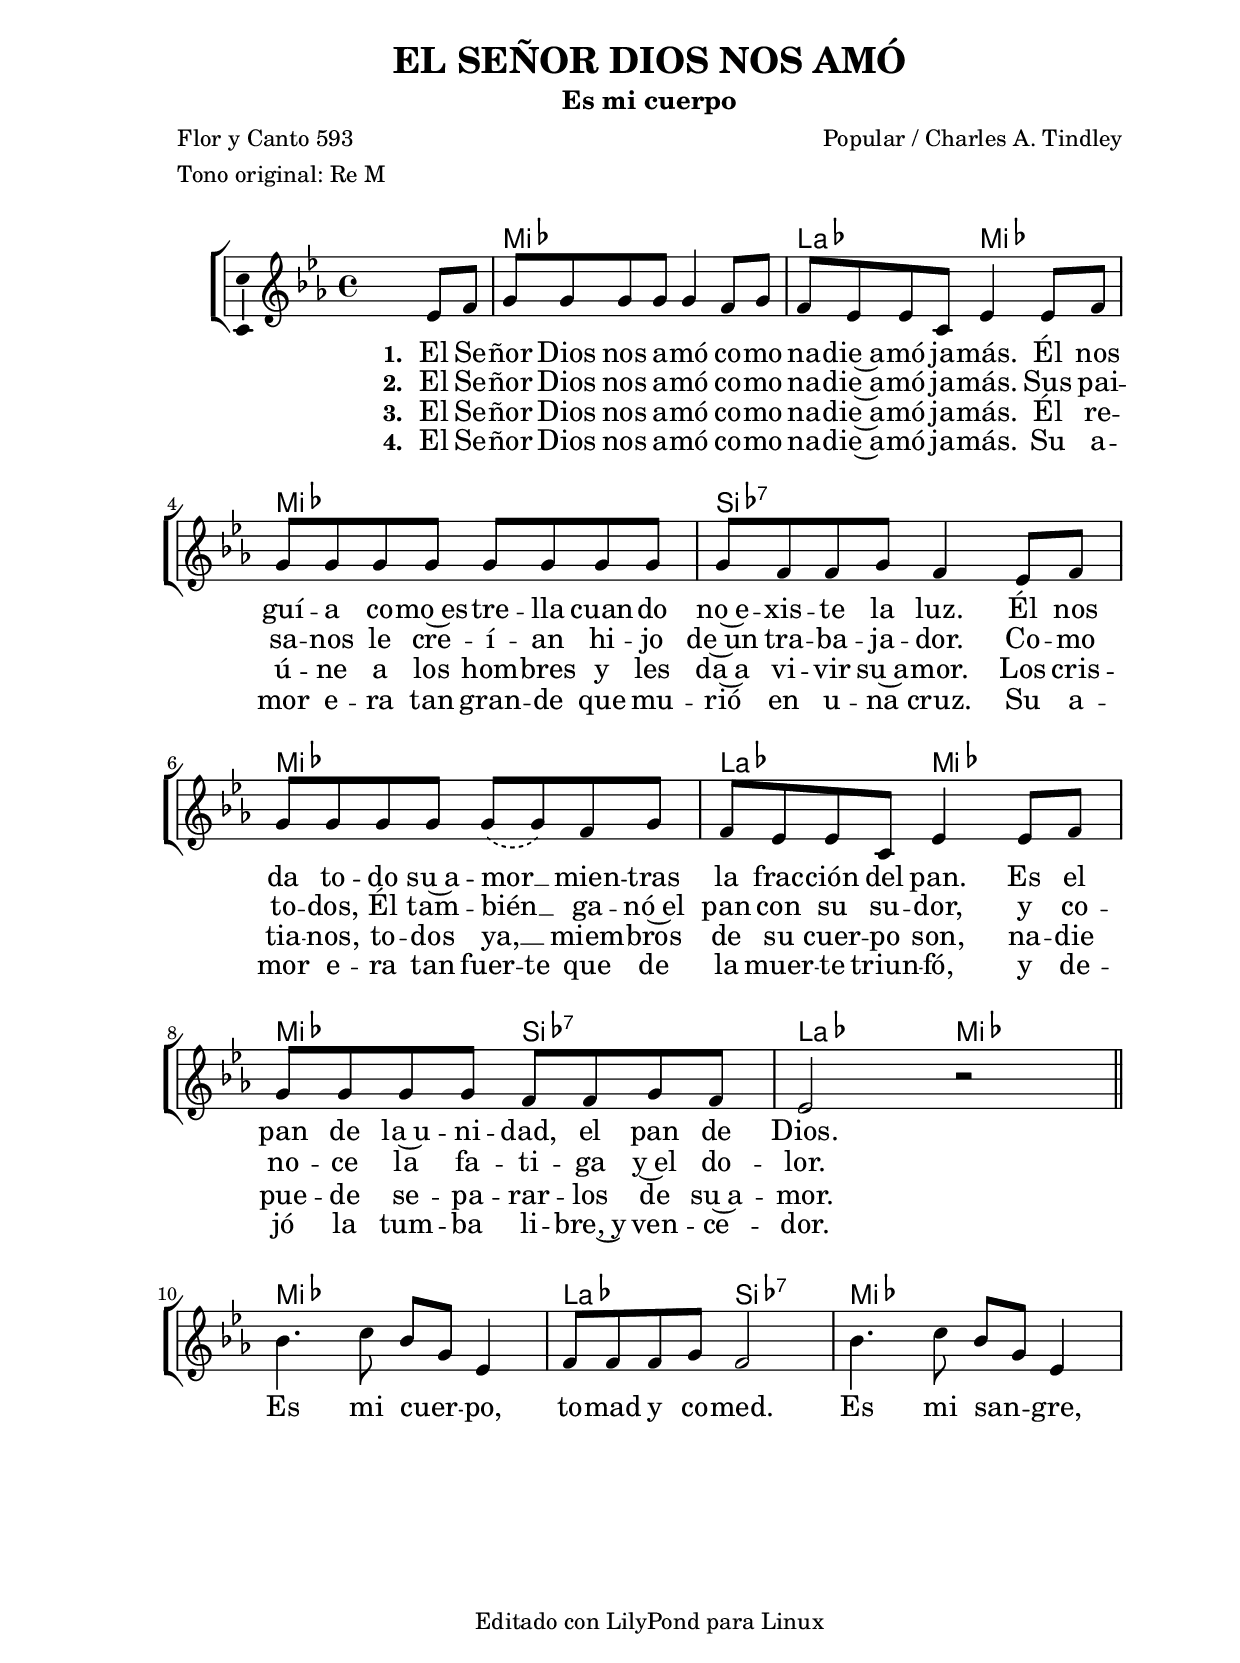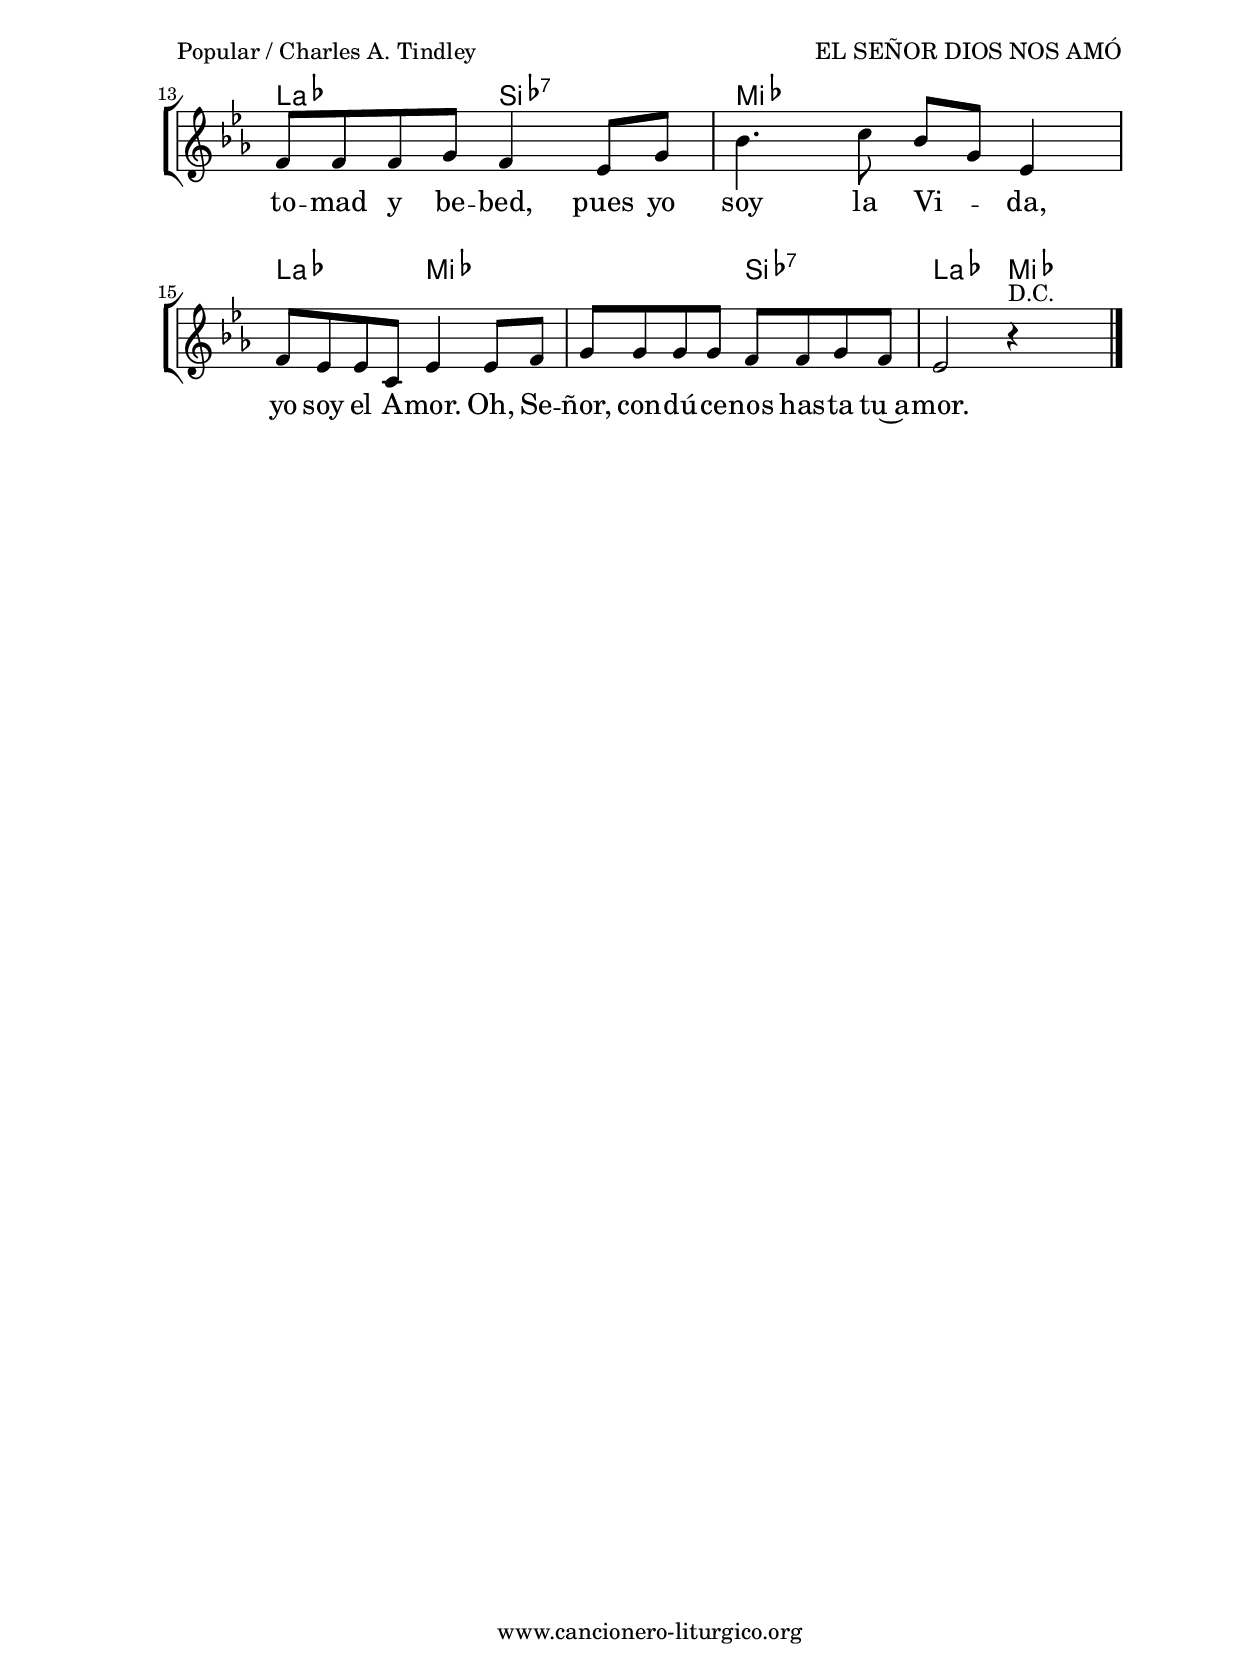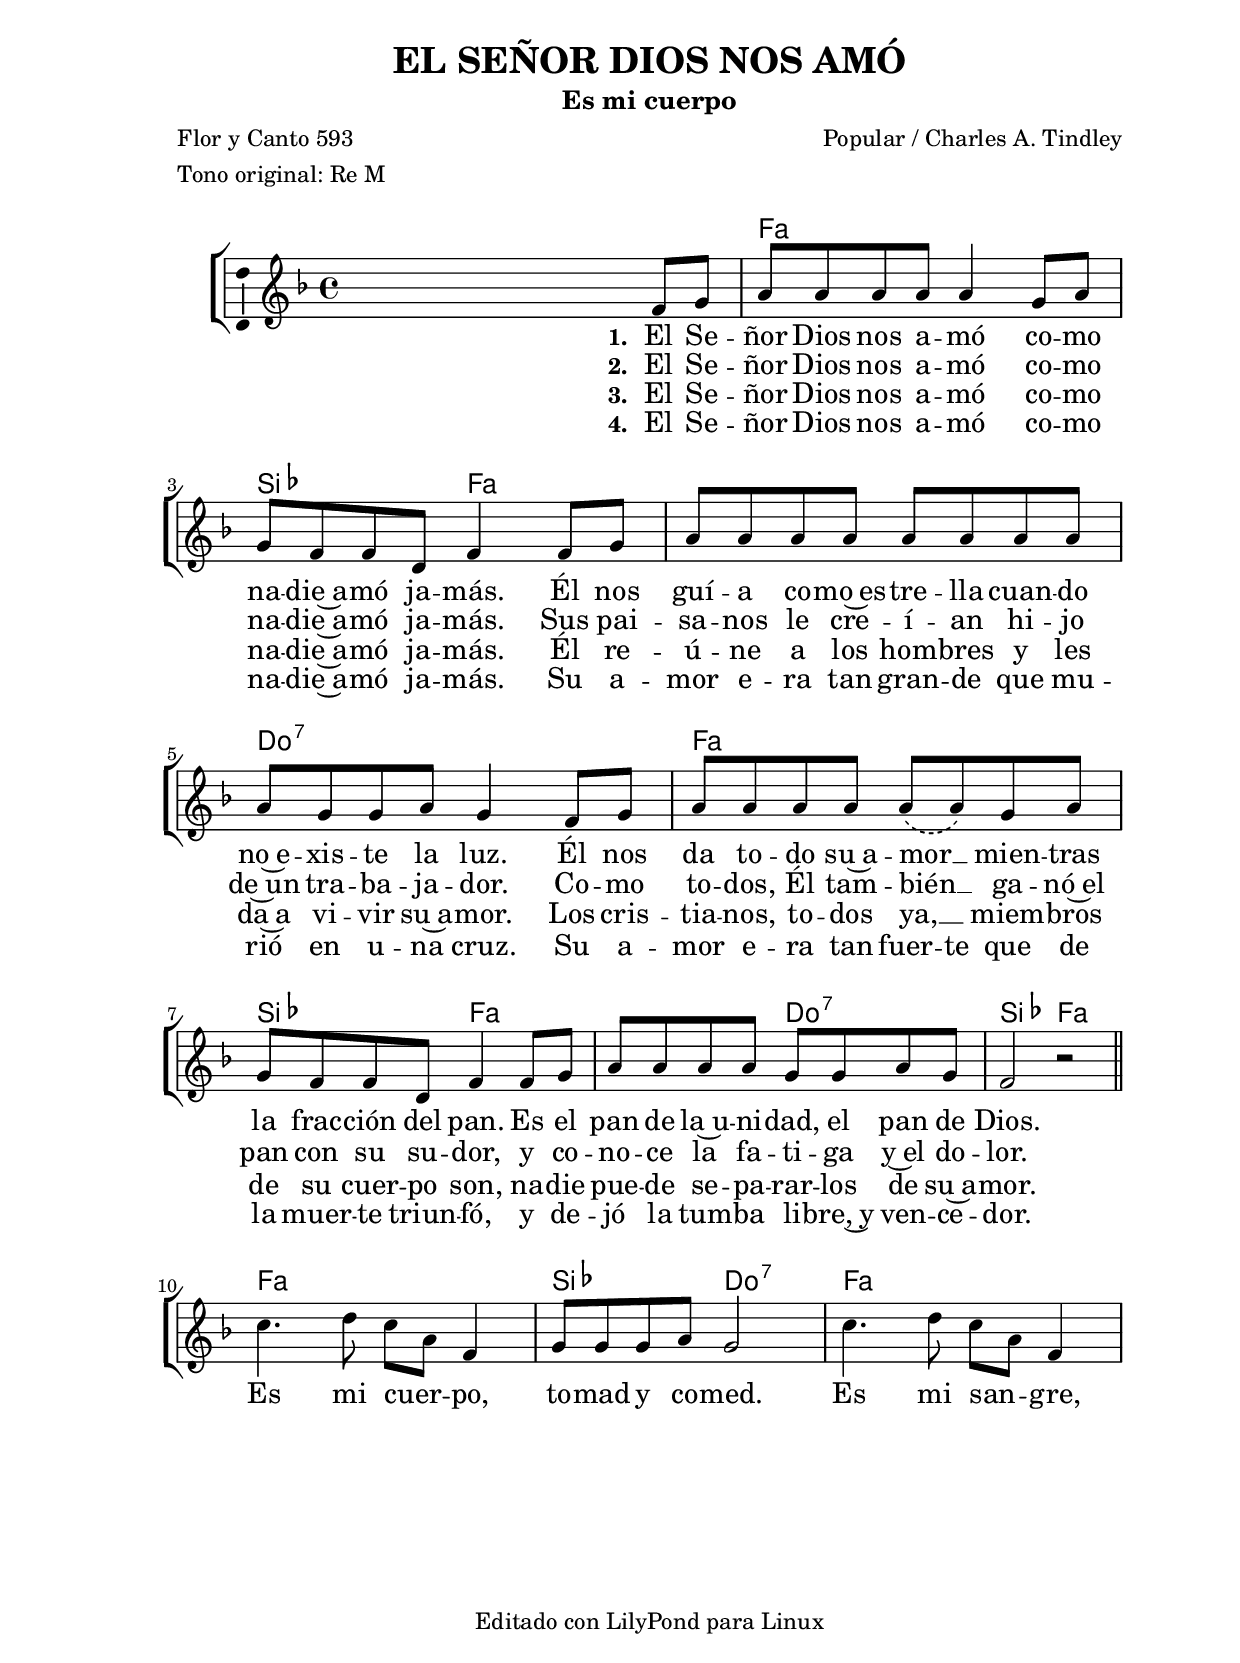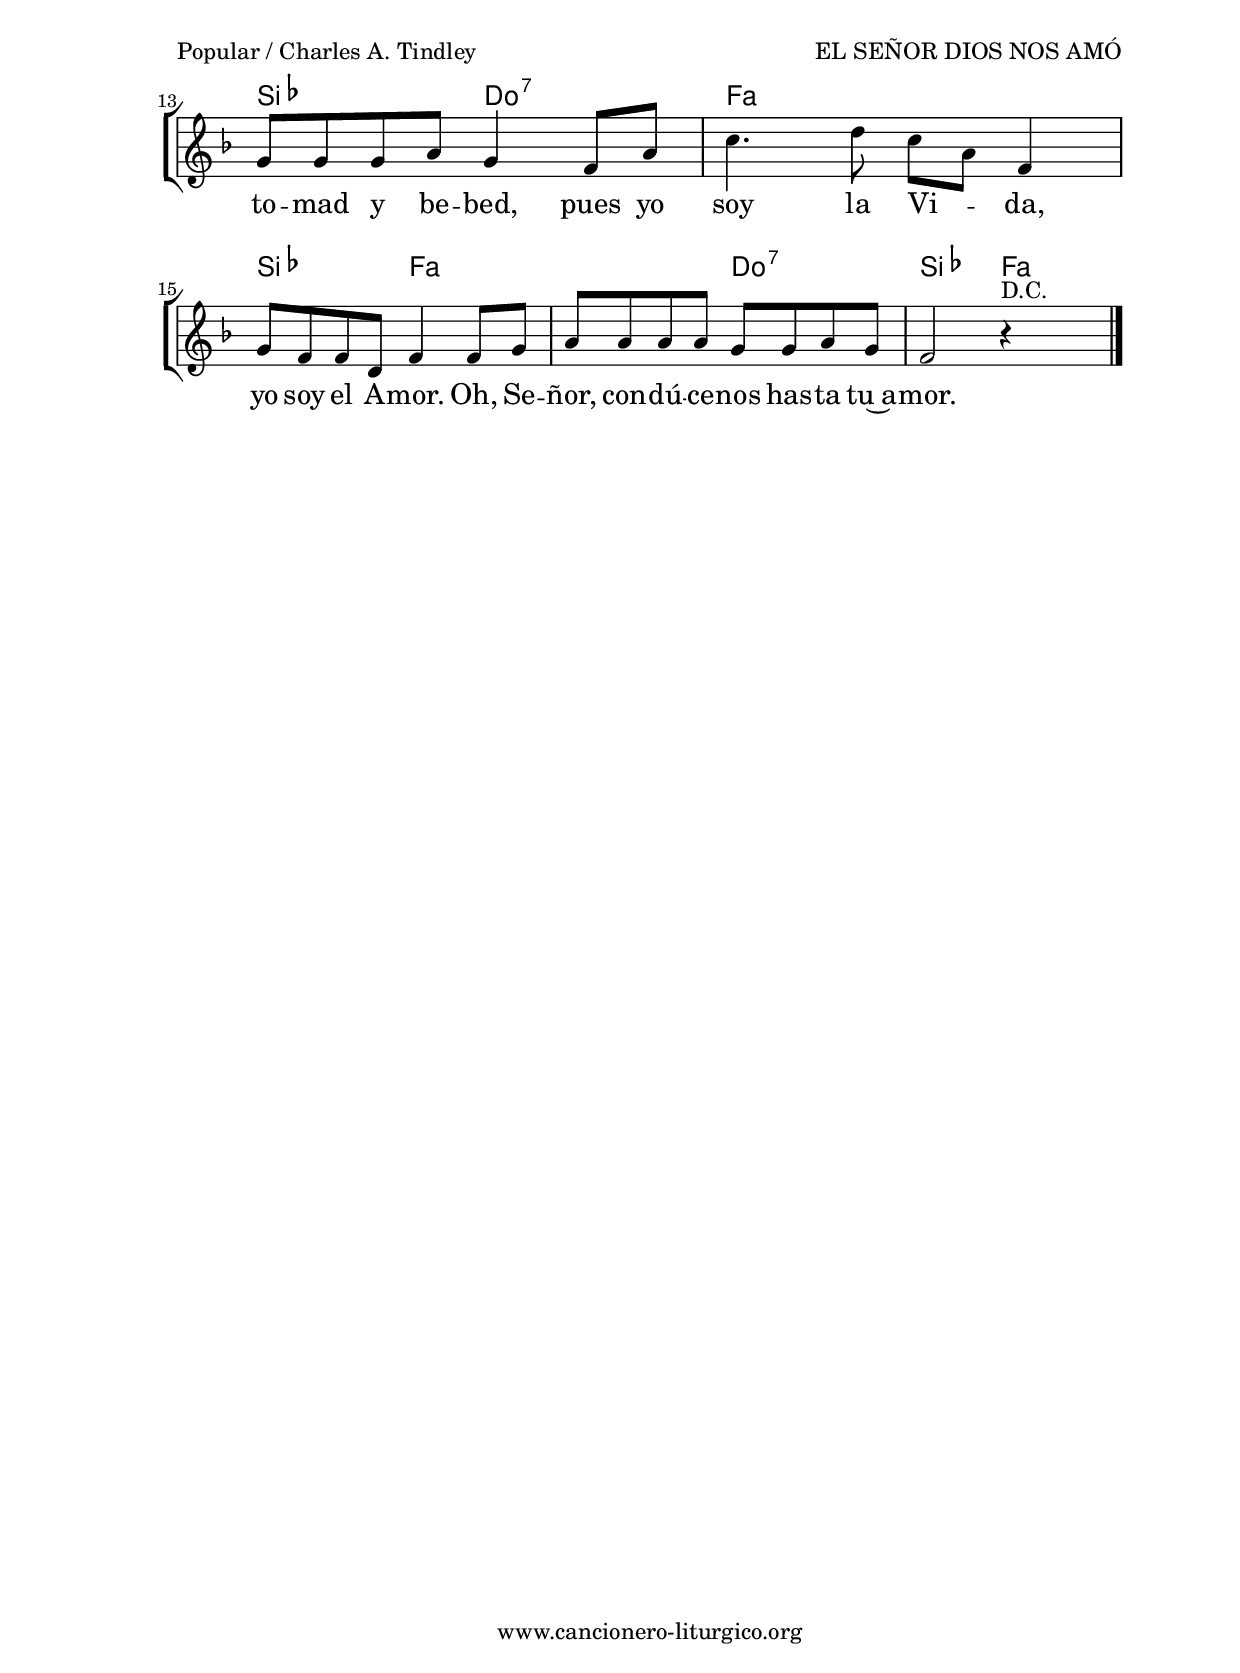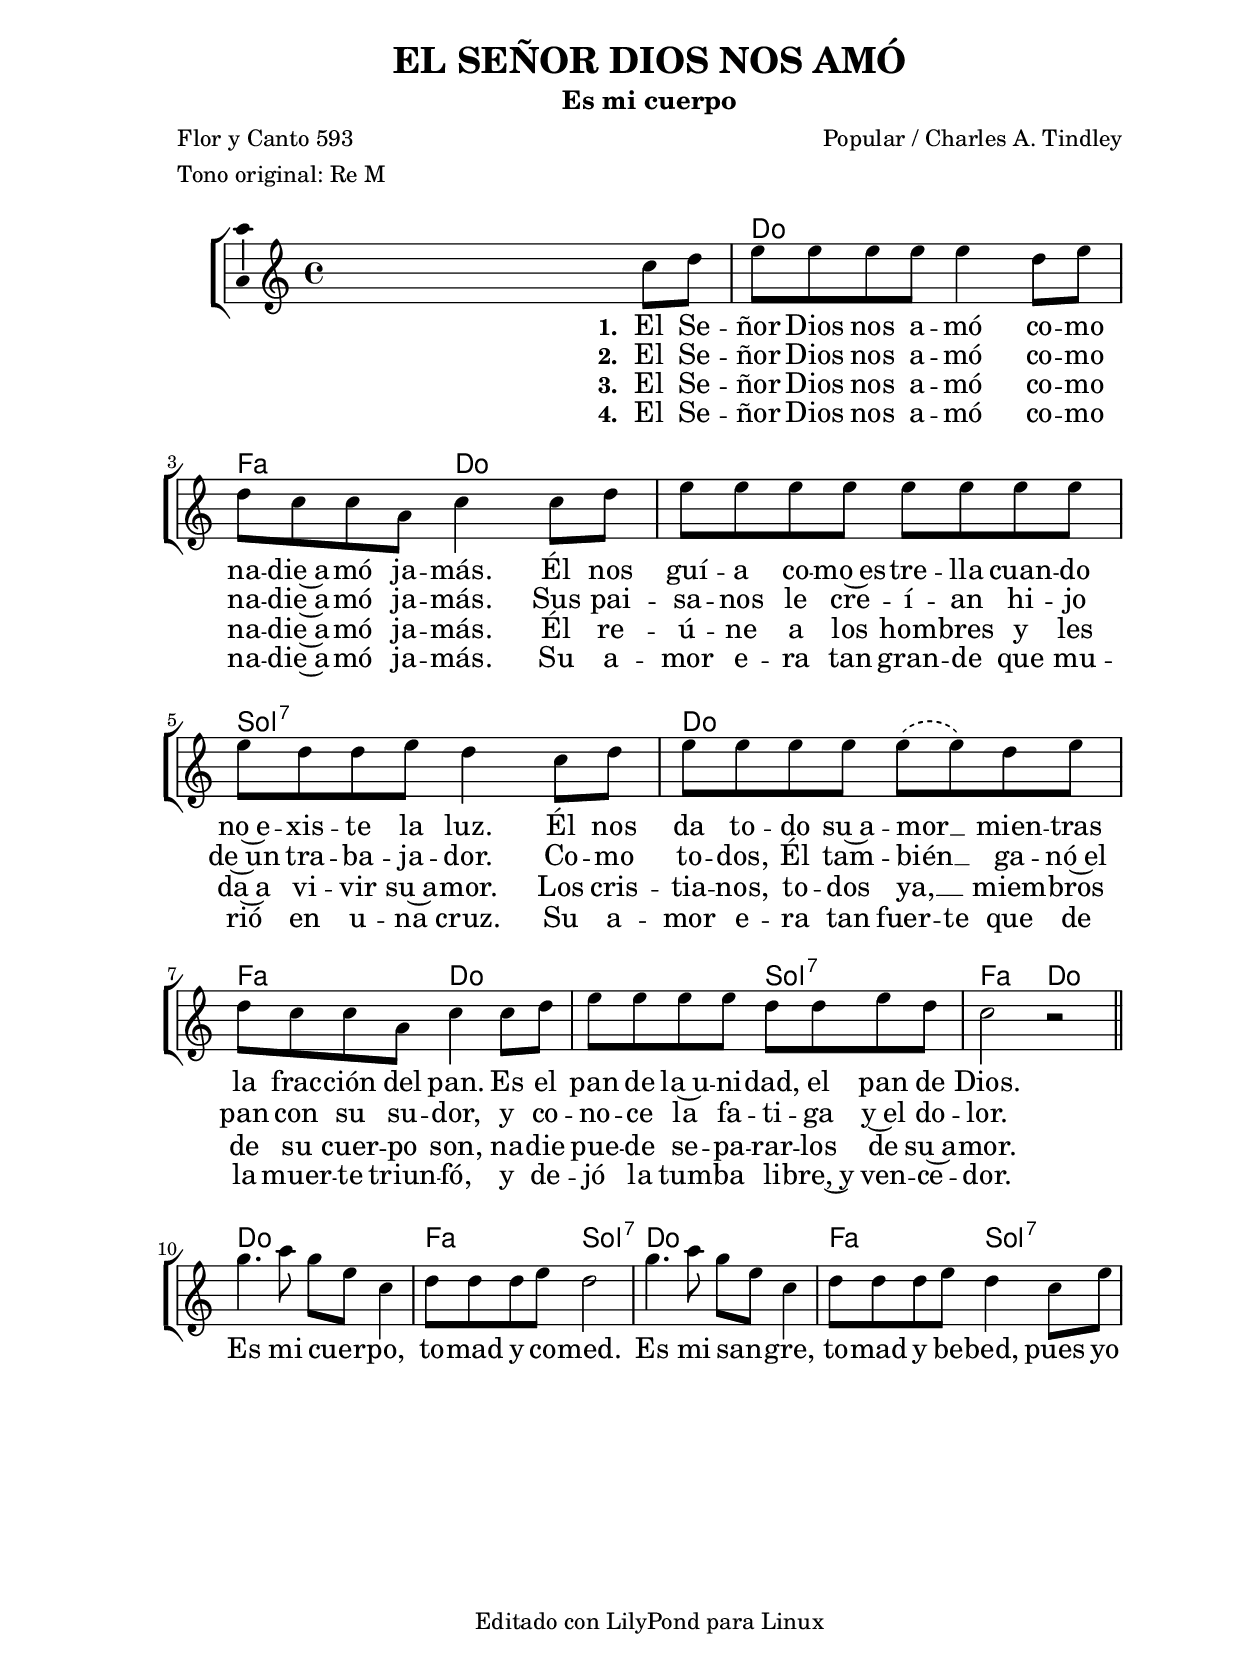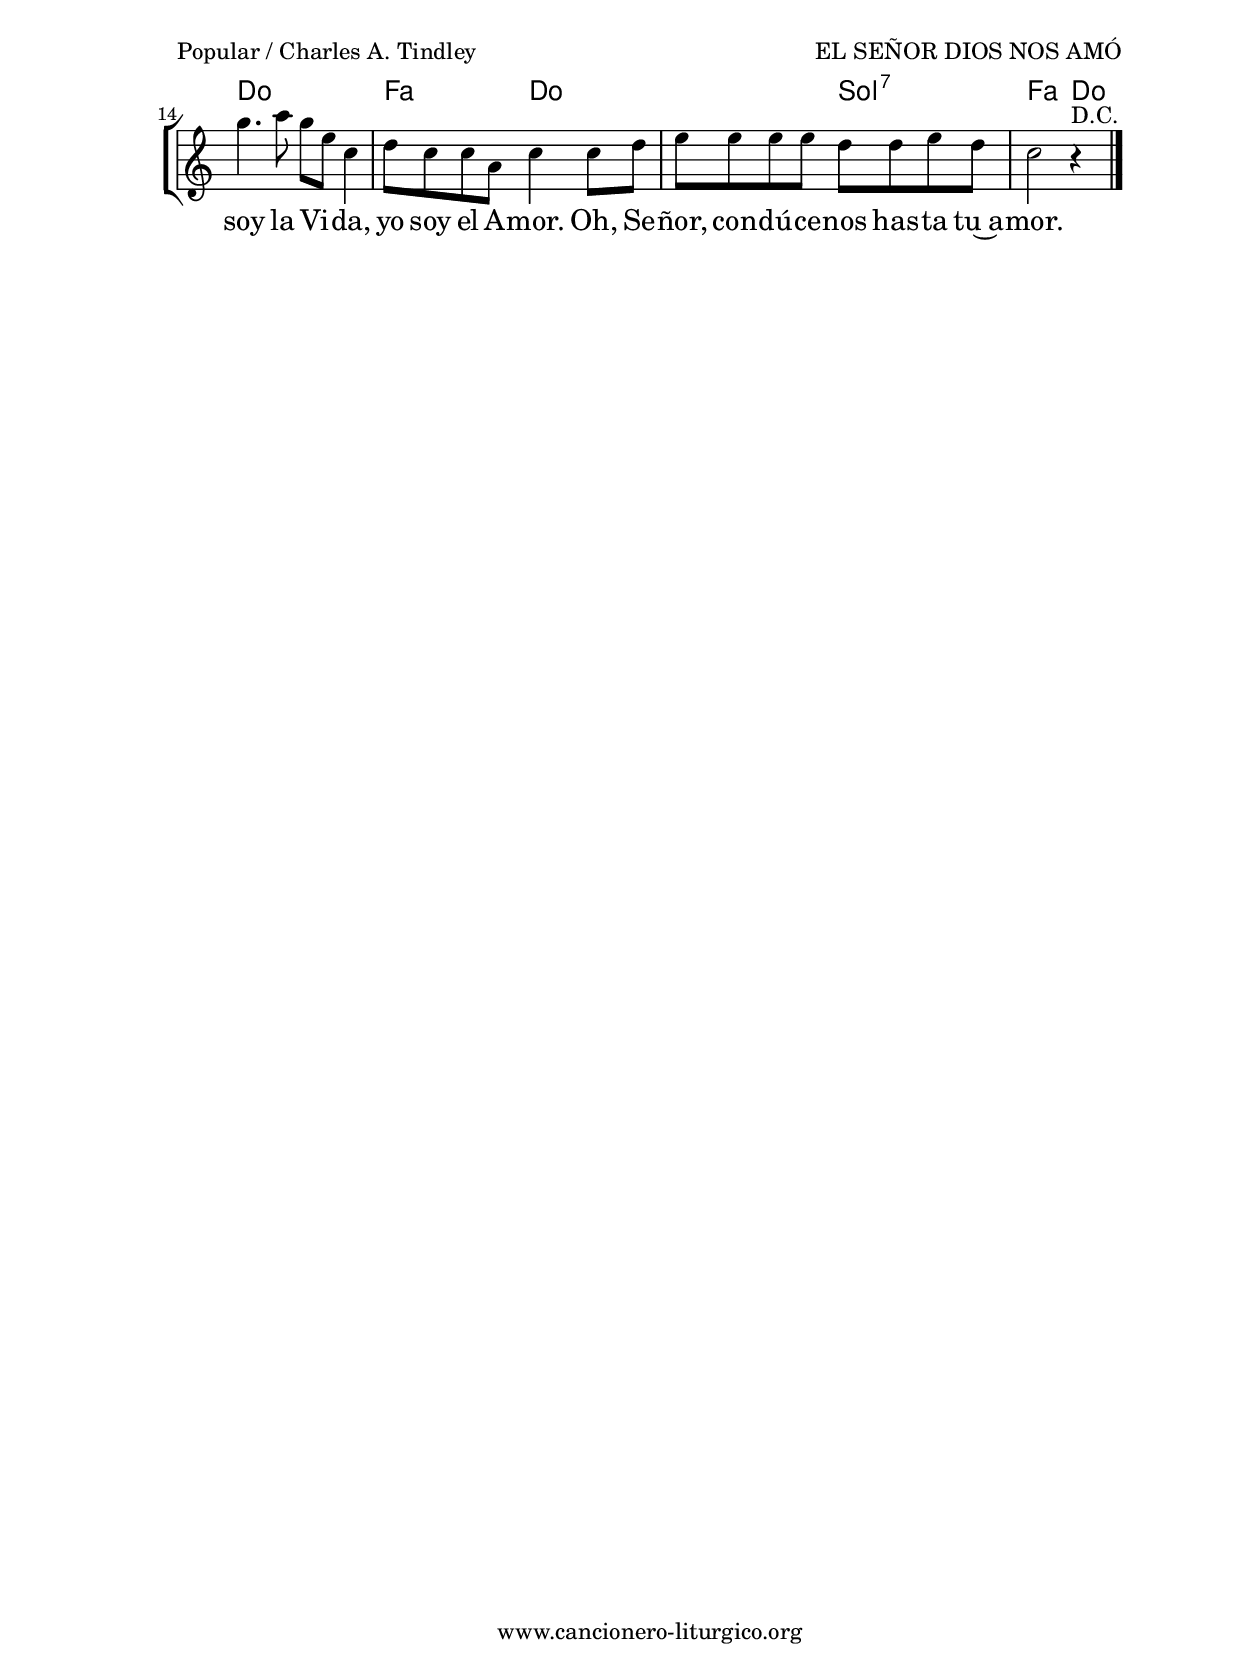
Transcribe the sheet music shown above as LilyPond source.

%
%para convertir .midi en .wav:
%timidity filename.midi -Ow -o finename.wav
%
%
%Para convertir de .wav a .mp3:
%lame -h -m j filename.wav
%
%
%para escuchar el midi:
%timidity nombrefichero.midi
%


%versión de lilypond para la que se ha escrito esta partitura:
\version "2.16.0"

	%Tamaño papel
	#(set-default-paper-size "a4")
	%Tamaño partitura
	#(set-global-staff-size 20)
	%No responde al pulsar sobre una nota
	#(ly:set-option 'point-and-click #f)

%parámetros del encabezamiento:
\header {
	title = "EL SEÑOR DIOS NOS AMÓ"
	subtitle = "Es mi cuerpo"
	composer = "Popular / Charles A. Tindley"
	poet = "Flor y Canto 593"
	meter = "Tono original: Re M"
	arranger = ""
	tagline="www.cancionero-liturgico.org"
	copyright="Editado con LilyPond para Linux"
	}

%parámetros asociados al papel:
\paper  {
	oddHeaderMarkup = \markup {\fill-line { \on-the-fly #not-first-page \fromproperty #'header:title \on-the-fly #not-first-page \fromproperty #'header:composer }}
	evenHeaderMarkup = \markup {\fill-line { \fromproperty #'header:composer \fromproperty #'header:title }}
	#(set-paper-size "a4")
	print-page-number = ##f
	first-page-number = 1
	print-first-page-number = ##f
%	head-separation = 3.0 \cm
	top-margin = 2.0 \cm
	bottom-margin = 0.5\cm
%%%	bottom-margin = -3.75\cm
	left-margin = 3.0 \cm
	line-width = 16.0 \cm 
	indent = 8\mm
	interscoreline = 2.\mm
	between-system-space = 15\mm
%	para que las partituras no llenen la hoja:
	ragged-bottom = ##t
%	idem para la última hoja:
	ragged-last-bottom = ##f
%	para que las partituras llenen el ancho del papel:
	ragged-last = ##f
	after-title-space = 2.5 \cm
%page-count=1
%system-count=8

	%Flexible Vertical Spacing
%	markup-markup-spacing =
%	#'((basic-distance . 15) (minimum-distance . 15) (padding . 3))
	markup-system-spacing =
	#'((basic-distance . 15) (minimum-distance . 15) (padding . 3))
	system-system-spacing =
	#'((basic-distance . 15) (minimum-distance . 15) (padding . 3))
	score-system-spacing =
	#'((basic-distance . 15) (minimum-distance . 15) (padding . 5))
%	top-system-spacing = % header
%	#'((basic-distance . 8) (minimum-distance . 0) (padding . 0))
%	top-markup-spacing =
%	#'((basic-distance . 20) (minimum-distance . 20) (padding . 0))
	last-bottom-spacing = % footer
	#'((basic-distance . 5) (minimum-distance . 5) (padding . 0))
%	score-markup-spacing =
%	#'((basic-distance . 16) (minimum-distance . 13) (padding . 0))

	}


%parámetros que afectan a toda la partitura:
global =  {
	%clave de sol (G):
	\clef G
	%armadura:
	\transpose d ees
	\key d \major
	\tempo 4=100
	\set Score.tempoHideNote = ##t
	}


acordes = {
	\italianChords
	\chordmode {
	\transpose d ees
{

s2 s d s g d d s a:7 s d s g d d a:7 g d
d2 s g a:7 d s g a:7 d s g d d a:7 g d

	}
	}
}


melodia = 

	\transpose d ees
{
	\relative c'{
	\time 4/4

\phrasingSlurDashed

s2 s4 d8 e
fis8 fis fis fis fis4 e8 fis
e8 d d b d4 d8 e
fis8 fis fis fis fis fis fis fis
fis8 e e fis e4 d8 e
fis8 fis fis fis fis \(fis\) e fis
e8 d d b d4 d8 e
fis8 fis fis fis e e fis e
d2 r2

\bar "||"
\break

a'4. b8 a8 fis d4
e8 e e fis e2
a4. b8 a fis d4
e8 e e fis e4 d8 fis
a4. b8 a fis d4
e8 d d b d4 d8 e
fis8 fis fis fis e e fis e
d2 r4^"D.C." s4

\bar "|."
	}
	}


texto = \lyricmode {
\set stanza =#"1. " El Se -- ñor Dios nos a -- mó co -- mo na -- die~a -- mó ja -- más. 
Él nos guí -- a co -- mo~es -- tre -- lla cuan -- do no~e -- xis -- te la luz. 
Él nos da to -- do su~a -- mor __ _ mien -- tras la frac -- ción del pan. 
Es el pan de la~u -- ni -- dad, el pan de Dios.

Es mi cuer -- _ po, to -- mad y co -- med. 
Es mi san -- _ gre, to -- mad y be -- bed, 
pues yo soy la Vi -- _ da, yo soy el A -- mor. 
Oh, Se -- ñor, con -- dú -- ce -- nos has -- ta tu~a -- mor.

	}

textodos = \lyricmode {

\set stanza =#"2. " El Se -- ñor Dios nos a -- mó co -- mo na -- die~a -- mó ja -- más. 
Sus pai -- sa -- nos le cre -- í -- an hi -- jo de~un tra -- ba -- ja -- dor. 
Co -- mo to -- dos, Él tam -- bién __ _ ga -- nó~el pan con su su -- dor, 
y co -- no -- ce la fa -- ti -- ga y~el do -- lor.

	}

textotres = \lyricmode {

\set stanza =#"3. " El Se -- ñor Dios nos a -- mó co -- mo na -- die~a -- mó ja -- más. 
Él re -- ú -- ne a los hom -- bres y les da~a vi -- vir su~a -- mor. 
Los cris -- tia -- nos, to -- dos ya, __ _ miem -- bros de su cuer -- po son, 
na -- die pue -- de se -- pa -- rar -- los de su~a -- mor.

	}

textocuatro = \lyricmode {

\set stanza =#"4. " El Se -- ñor Dios nos a -- mó co -- mo na -- die~a -- mó ja -- más. 
Su a -- mor e -- ra tan gran -- de que mu -- rió en u -- na cruz.
Su a -- mor e -- ra tan fuer -- te que de la muer -- te triun -- fó,
y de -- jó la tum -- ba li -- bre,~y ven -- ce -- dor.

	}


acordesStaff = \context ChordNames = acordesStaff <<
	\set chordChanges = ##t
	\acordes
	>>


vozStaff = \context Voice = vozStaff
\with {\consists "Ambitus_engraver"}
<<
%	\set Staff.instrumentName = ""
%	\set Staff.shortInstrumentName = ""
%	\set Staff.midiInstrument = #"clarinet"
%	\set Staff.midiInstrument = #"cello"
%	\set Staff.midiInstrument = #"flute"
	\set Staff.midiInstrument = #"electric guitar (jazz)"
%	\set Staff.midiInstrument = #"english horn"
%	\set Staff.midiInstrument = #"violin"
%	\set Staff.midiInstrument = #"glockenspiel"
	\set Staff.midiMinimumVolume = #0.7
	\set Staff.midiMaximumVolume = #0.9
	\global
	\melodia
	>>


textoStaff = \context Lyrics = textoStaff <<
	\lyricsto vozStaff \texto
	>>

textodosStaff = \context Lyrics = textodosStaff <<
	\lyricsto vozStaff \textodos
	>>

textotresStaff = \context Lyrics = textotresStaff <<
	\lyricsto vozStaff \textotres
	>>

textocuatroStaff = \context Lyrics = textocuatroStaff <<
	\lyricsto vozStaff \textocuatro
	>>


\book {
	\score {
		\context ChoirStaff {
			\override StaffGroup.SystemStartBracket #'collapse-height = #1
			\override Score.SystemStartBar #'collapse-height = #1
			<<
			\acordesStaff
			\vozStaff
			\textoStaff
			\textodosStaff
			\textotresStaff
			\textocuatroStaff
			>>
			}
		\layout {
	    		\context {
				\Lyrics
				\override LyricText #'font-size = #2
				}
	   		 \context {
				\Score
				\override StaffSymbol #'staff-space = #(magstep +3)
				}
			}
		}
	\score {
		\unfoldRepeats
		\context ChoirStaff {
			<<
			\acordesStaff
			\vozStaff
			>>
			}
		\midi {
	  		\context {
	  			\Score
				tempoWholesPerMinute = #(ly:make-moment 70 4)
				}
			}
		}
	}



#(define output-suffix "C")
\book {
	\score {
		\context ChoirStaff {
			\override StaffGroup.SystemStartBracket #'collapse-height = #1
			\override Score.SystemStartBar #'collapse-height = #1
\transpose c d
			<<
			\acordesStaff
			\vozStaff
			\textoStaff
			\textodosStaff
			\textotresStaff
			\textocuatroStaff
			>>
			}
		\layout {
	    		\context {
				\Lyrics
				\override LyricText #'font-size = #2
				}
	   		 \context {
				\Score
				\override StaffSymbol #'staff-space = #(magstep +3)
				}
			}
		}
	}

#(define output-suffix "S")
\book {
	\score {
		\context ChoirStaff {
			\override StaffGroup.SystemStartBracket #'collapse-height = #1
			\override Score.SystemStartBar #'collapse-height = #1
\transpose c a
			<<
			\acordesStaff
			\vozStaff
			\textoStaff
			\textodosStaff
			\textotresStaff
			\textocuatroStaff
			>>
			}
		\layout {
	    		\context {
				\Lyrics
				\override LyricText #'font-size = #2
				}
	   		 \context {
				\Score
				\override StaffSymbol #'staff-space = #(magstep +3)
				}
			}
		}
	}


